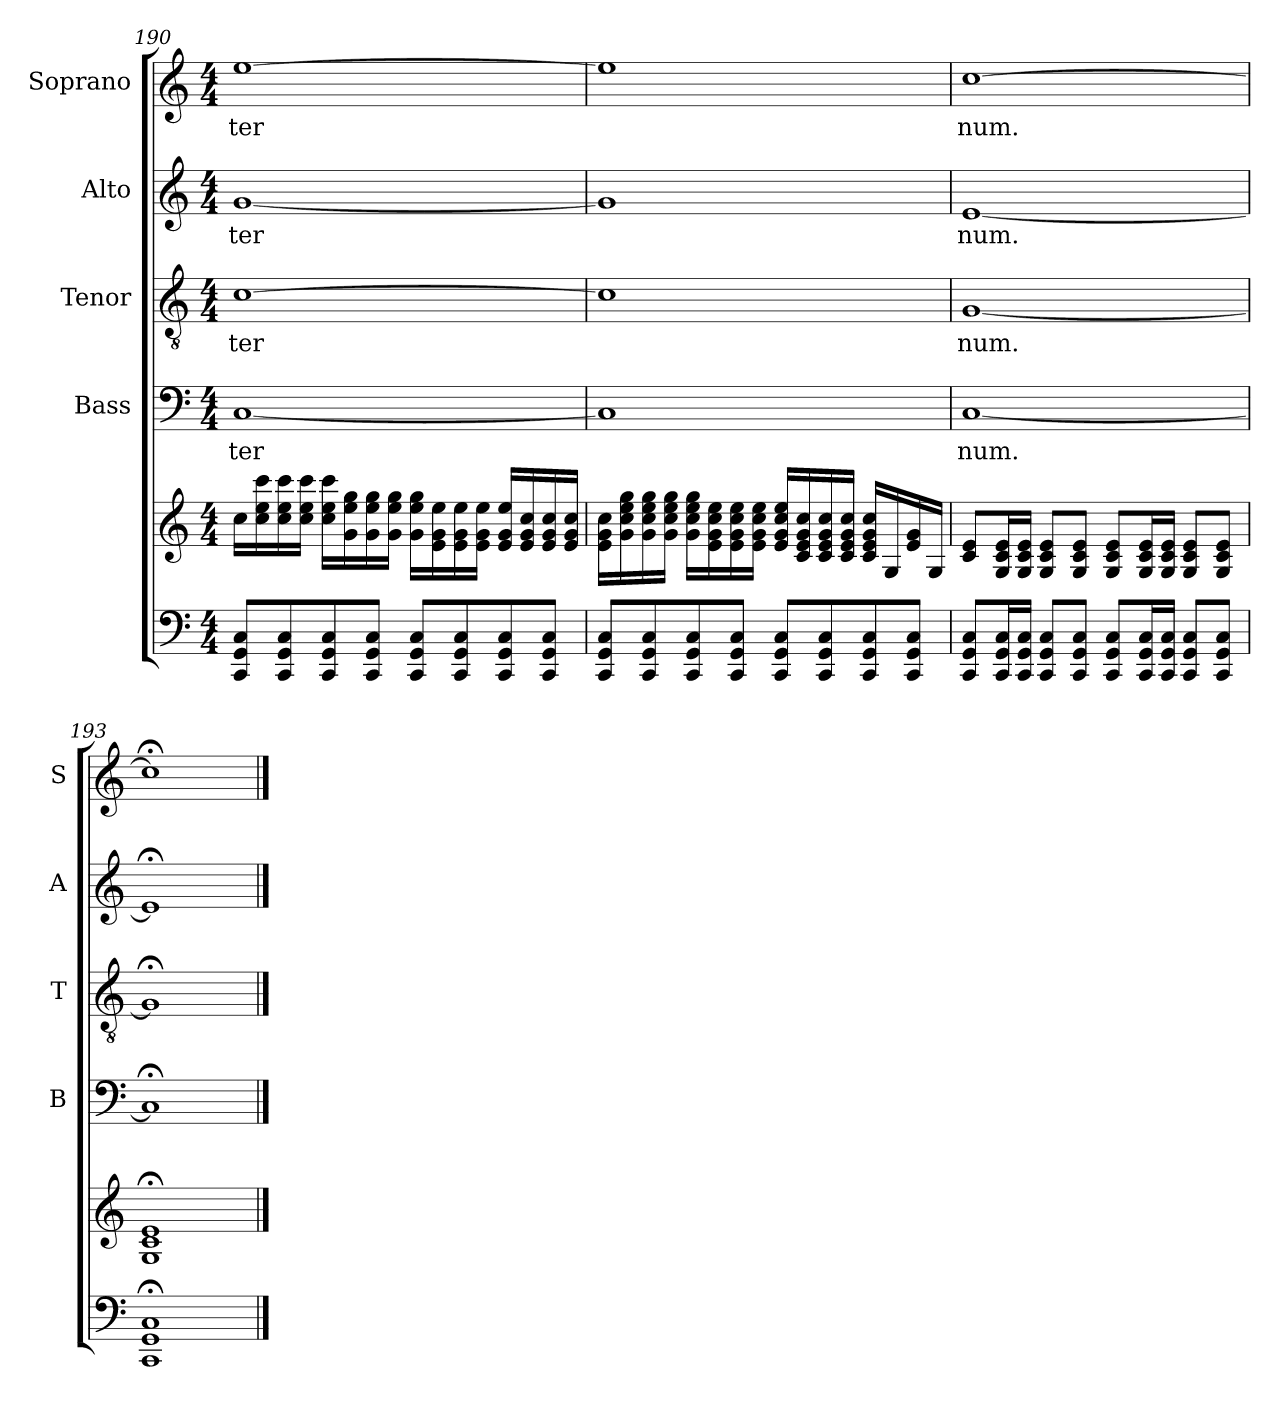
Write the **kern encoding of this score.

**kern	**kern	**kern	**text	**kern	**text	**kern	**text	**kern	**text
*part6	*part5	*part4	*part4	*part3	*part3	*part2	*part2	*part1	*part1
*staff6	*staff5	*staff4	*staff4	*staff3	*staff3	*staff2	*staff2	*staff1	*staff1
*	*	*I"Bass	*	*I"Tenor	*	*I"Alto	*	*I"Soprano	*
*	*	*I'B	*	*I'T	*	*I'A	*	*I'S	*
*clefF4	*clefG2	*clefF4	*	*clefGv2	*	*clefG2	*	*clefG2	*
*k[]	*k[]	*k[]	*	*k[]	*	*k[]	*	*k[]	*
*C:	*C:	*C:	*	*C:	*	*C:	*	*C:	*
*M4/4	*M4/4	*M4/4	*	*M4/4	*	*M4/4	*	*M4/4	*
=190	=190	=190	=190	=190	=190	=190	=190	=190	=190
*^	*	*	*	*	*	*	*	*	*
!	!	!	!	!LO:LY:b	!	!LO:LY:b	!	!LO:LY:b	!	!LO:LY:b
8CC/ 8GG/ 8C/L	1ryy	16cc\LL	[1C	-ter­	[1c	-ter­	[1g	-ter­	[1ee	-ter­
.	.	16cc\ 16ee\ 16ccc\	.	.	.	.	.	.	.	.
8CC/ 8GG/ 8C/	.	16cc\ 16ee\ 16ccc\	.	.	.	.	.	.	.	.
.	.	16cc\ 16ee\ 16ccc\JJ	.	.	.	.	.	.	.	.
8CC/ 8GG/ 8C/	.	16cc\ 16ee\ 16ccc\LL	.	.	.	.	.	.	.	.
.	.	16g\ 16ee\ 16gg\	.	.	.	.	.	.	.	.
8CC/ 8GG/ 8C/J	.	16g\ 16ee\ 16gg\	.	.	.	.	.	.	.	.
.	.	16g\ 16ee\ 16gg\JJ	.	.	.	.	.	.	.	.
8CC/ 8GG/ 8C/L	.	16g\ 16ee\ 16gg\LL	.	.	.	.	.	.	.	.
.	.	16e\ 16g\ 16ee\	.	.	.	.	.	.	.	.
8CC/ 8GG/ 8C/	.	16e\ 16g\ 16ee\	.	.	.	.	.	.	.	.
.	.	16e\ 16g\ 16ee\JJ	.	.	.	.	.	.	.	.
8CC/ 8GG/ 8C/	.	16e/ 16g/ 16ee/LL	.	.	.	.	.	.	.	.
.	.	16e/ 16g/ 16cc/	.	.	.	.	.	.	.	.
8CC/ 8GG/ 8C/J	.	16e/ 16g/ 16cc/	.	.	.	.	.	.	.	.
.	.	16e/ 16g/ 16cc/JJ	.	.	.	.	.	.	.	.
=191	=191	=191	=191	=191	=191	=191	=191	=191	=191	=191
8CC/ 8GG/ 8C/L	1ryy	16e\ 16g\ 16cc\LL	1C]	.	1c]	.	1g]	.	1ee]	.
.	.	16g\ 16cc\ 16ee\ 16gg\	.	.	.	.	.	.	.	.
8CC/ 8GG/ 8C/	.	16g\ 16cc\ 16ee\ 16gg\	.	.	.	.	.	.	.	.
.	.	16g\ 16cc\ 16ee\ 16gg\JJ	.	.	.	.	.	.	.	.
8CC/ 8GG/ 8C/	.	16g\ 16cc\ 16ee\ 16gg\LL	.	.	.	.	.	.	.	.
.	.	16e\ 16g\ 16cc\ 16ee\	.	.	.	.	.	.	.	.
8CC/ 8GG/ 8C/J	.	16e\ 16g\ 16cc\ 16ee\	.	.	.	.	.	.	.	.
.	.	16e\ 16g\ 16cc\ 16ee\JJ	.	.	.	.	.	.	.	.
8CC/ 8GG/ 8C/L	.	16e/ 16g/ 16cc/ 16ee/LL	.	.	.	.	.	.	.	.
.	.	16c/ 16e/ 16g/ 16cc/	.	.	.	.	.	.	.	.
8CC/ 8GG/ 8C/	.	16c/ 16e/ 16g/ 16cc/	.	.	.	.	.	.	.	.
.	.	16c/ 16e/ 16g/ 16cc/JJ	.	.	.	.	.	.	.	.
8CC/ 8GG/ 8C/	.	16c/ 16e/ 16g/ 16cc/LL	.	.	.	.	.	.	.	.
.	.	16G/	.	.	.	.	.	.	.	.
8CC/ 8GG/ 8C/J	.	16e/ 16g/	.	.	.	.	.	.	.	.
.	.	16G/JJ	.	.	.	.	.	.	.	.
=192	=192	=192	=192	=192	=192	=192	=192	=192	=192	=192
!	!	!	!	!LO:LY:b	!	!LO:LY:b	!	!LO:LY:b	!	!LO:LY:b
8CC/ 8GG/ 8C/L	1ryy	8c/ 8e/L	[1C	num.	[1G	num.	[1e	num.	[1cc	num.
16CC/ 16GG/ 16C/L	.	16G/ 16c/ 16e/L	.	.	.	.	.	.	.	.
16CC/ 16GG/ 16C/JJ	.	16G/ 16c/ 16e/JJ	.	.	.	.	.	.	.	.
8CC/ 8GG/ 8C/L	.	8G/ 8c/ 8e/L	.	.	.	.	.	.	.	.
8CC/ 8GG/ 8C/J	.	8G/ 8c/ 8e/J	.	.	.	.	.	.	.	.
8CC/ 8GG/ 8C/L	.	8G/ 8c/ 8e/L	.	.	.	.	.	.	.	.
16CC/ 16GG/ 16C/L	.	16G/ 16c/ 16e/L	.	.	.	.	.	.	.	.
16CC/ 16GG/ 16C/JJ	.	16G/ 16c/ 16e/JJ	.	.	.	.	.	.	.	.
8CC/ 8GG/ 8C/L	.	8G/ 8c/ 8e/L	.	.	.	.	.	.	.	.
8CC/ 8GG/ 8C/J	.	8G/ 8c/ 8e/J	.	.	.	.	.	.	.	.
=193	=193	=193	=193	=193	=193	=193	=193	=193	=193	=193
1CC; 1GG; 1C;	1ryy	1G; 1c; 1e;	1C;]	.	1G;]	.	1e;]	.	1cc;<]	.
*v	*v	*	*	*	*	*	*	*	*	*
==	==	==	==	==	==	==	==	==	==
*-	*-	*-	*-	*-	*-	*-	*-	*-	*-
